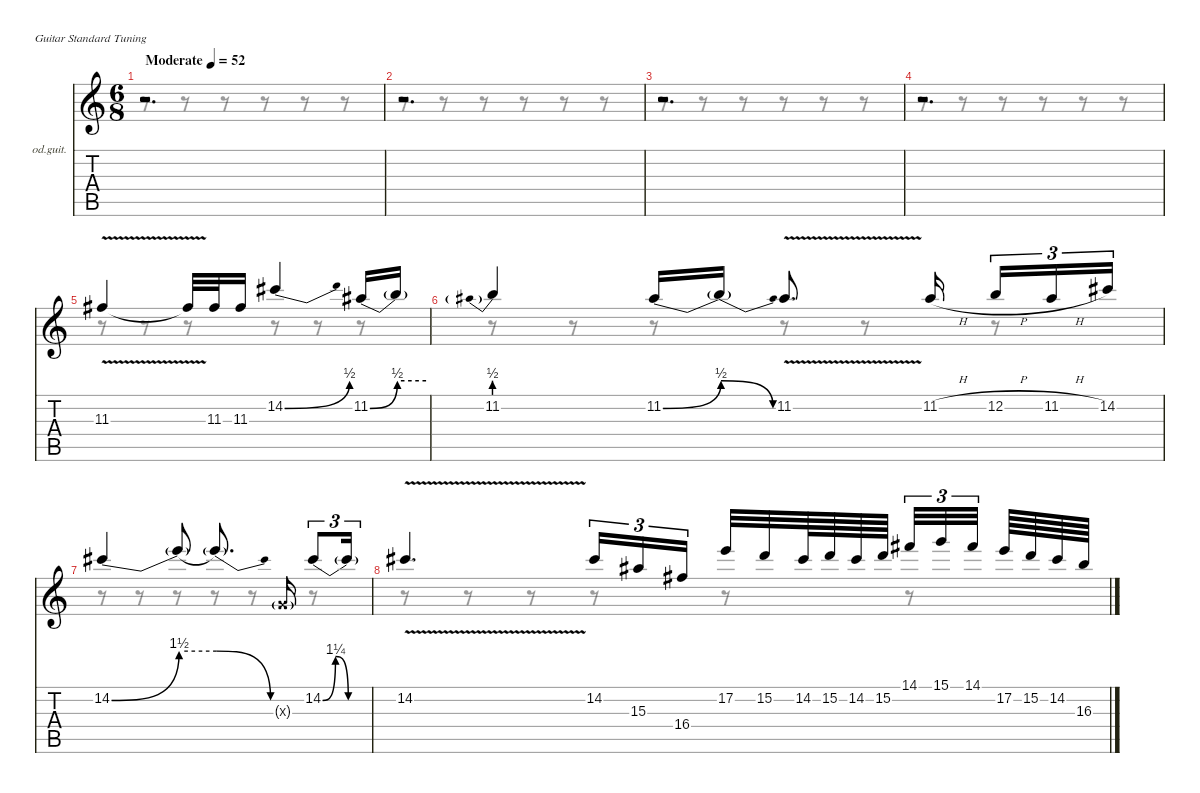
\defaultSystemsLayout 4
\hideDynamics
\bracketExtendMode nobrackets
\firstSystemTrackNameOrientation horizontal
\otherSystemsTrackNameOrientation horizontal
\chordDiagramsInScore
\track ("Lead Guitar ( Jason Becker )" "od.guit.") {instrument overdrivenguitar}
\staff {score tabs}
\tuning (E4 B3 G3 D3 A2 E2)
\voice
\ts (6 8)
\beaming (8 3 1 1 1)
\tempo (52 "Moderate")
\clef g2
\ks c
r.2{d dy f instrument overdrivenguitar beam Up} |
r.2{d beam Up} |
r.2{d beam Up} |
r.2{d beam Up} |
11.3{v acc #}.4{beam Up} 11.3{v t acc #}.32{beam Up} 11.3{acc #}.32{beam Up} 11.3{acc #}.16{beam Up} 14.2{be (bend 0 0 30 2) acc #}.4{beam Up} 11.2{be (bend 0 0 60 2) acc #}.16{beam Up} 11.2{be (hold 0 2 60 2) t}.16{beam Up} |
11.2{be (prebend 0 2 60 2)}.4{beam Up} 11.2{be (bend 0 0 60 2) acc #}.16{beam Up} 11.2{be (release 0 2 60 0) t}.16{beam Up} 11.2{v acc #}.8{d beam Up} 11.2{h acc #}.16{beam Up} 12.2{h}.16{tu (3 2) beam Up} 11.2{h acc #}.16{tu (3 2) beam Up} 14.2{acc #}.16{tu (3 2) beam Up} |
14.2{be (bend 0 0 60 6) acc #}.4{beam Up} 14.2{be (hold 0 6 60 6) t}.8{beam Up} 14.2{be (release 0 6 60 0) t}.8{d beam Up} 0.3{g x}.16{dy ff beam Up} 14.2{be (bendrelease 0 0 30 5 30 5 60 0) acc #}.8{tu (3 2) dy f beam Up} 14.2{be (hold 0 0 60 0) t acc #}.16{tu (3 2) beam Up} |
14.2{v acc #}.4{d beam Up} 14.2{acc #}.16{tu (3 2) beam Up} 15.3{acc #}.16{tu (3 2) beam Up} 16.4{acc #}.16{tu (3 2) beam Up} 17.2.32{beam Up} 15.2.32{beam Up} 14.2{acc #}.64{beam Up} 15.2.64{beam Up} 14.2{acc #}.64{beam Up} 15.2.64{beam Up} 14.1{acc #}.32{tu (3 2) beam Up} 15.1.32{tu (3 2) beam Up} 14.1{acc #}.32{tu (3 2) beam Up} 17.2.64{beam Up} 15.2.64{beam Up} 14.2{acc #}.64{beam Up} 16.3.64{beam Up}
\voice
\clef g2
\ottava regular
\simile none
\ks c
r.8{dy mf beam Down} r.8{beam Down} r.8{beam Down} r.8{beam Down} r.8{beam Down} r.8{beam Down} |
r.8{beam Down} r.8{beam Down} r.8{beam Down} r.8{beam Down} r.8{beam Down} r.8{beam Down} |
r.8{beam Down} r.8{beam Down} r.8{beam Down} r.8{beam Down} r.8{beam Down} r.8{beam Down} |
r.8{beam Down} r.8{beam Down} r.8{beam Down} r.8{beam Down} r.8{beam Down} r.8{beam Down} |
r.8{beam Down} r.8{beam Down} r.8{beam Down} r.8{beam Down} r.8{beam Down} r.8{beam Down} |
r.8{beam Down} r.8{beam Down} r.8{beam Down} r.8{beam Down} r.8{beam Down} r.8{beam Down} |
r.8{beam Down} r.8{beam Down} r.8{beam Down} r.8{beam Down} r.8{beam Down} r.8{beam Down} |
r.8{beam Down} r.8{beam Down} r.8{beam Down} r.8{beam Down} r.8{beam Down} r.8{beam Down}
